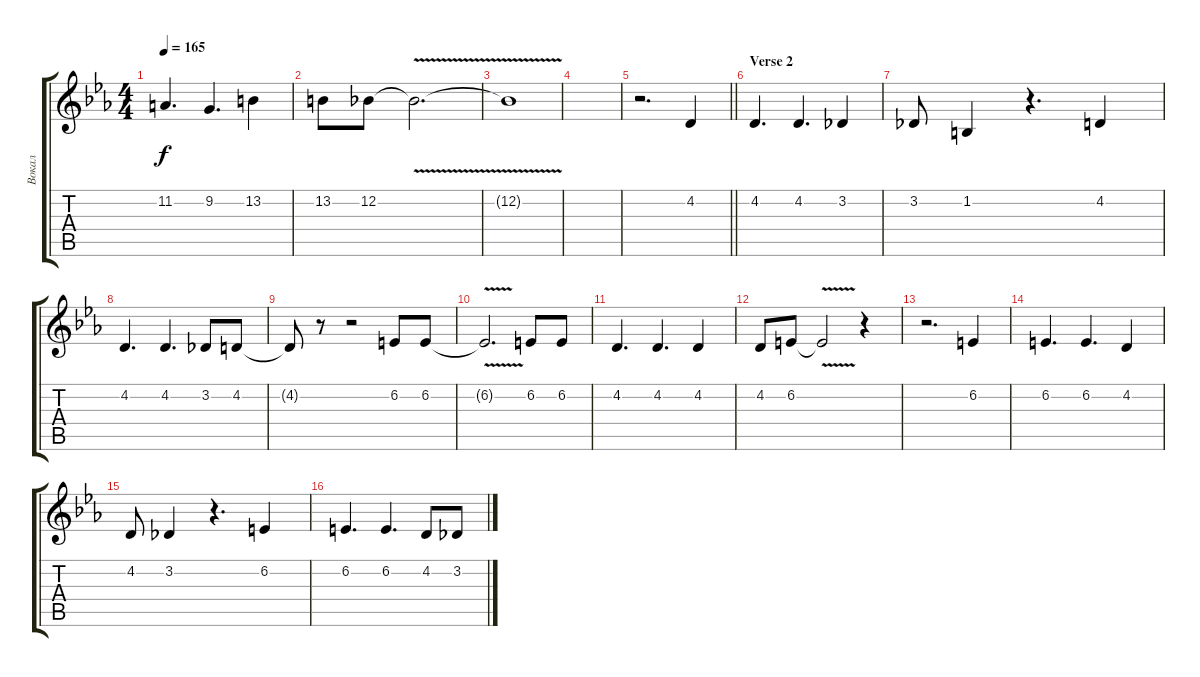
\track ("Вокал" "Вокал") {instrument trumpet}
\staff {score tabs}
\tuning (Eb4 Bb3 Gb3 Db3 Ab2 Eb2) {hide}
\ts (4 4)
\tempo 165
\clef g2
\ks cminor
11.2.4{d dy f} 9.2.4{d} 13.2.4 |
13.2.8 12.2.8 12.2{v t}.2{d} |
12.2{t}.1 |
|
\barLineRight lightlight
r.2{d} 4.2.4 |
\section ("" "Verse 2")
4.2.4{d} 4.2.4{d} 3.2.4 |
3.2.8 1.2.4 r.4{d} 4.2.4 |
4.2.4{d} 4.2.4{d} 3.2.8 4.2.8 |
4.2{t}.8 r.8 r.2 6.2.8 6.2.8 |
6.2{v t}.2{d} 6.2.8 6.2.8 |
4.2.4{d} 4.2.4{d} 4.2.4 |
4.2.8 6.2.8 6.2{v t}.2 r.4 |
r.2{d} 6.2.4 |
6.2.4{d} 6.2.4{d} 4.2.4 |
4.2.8 3.2.4 r.4{d} 6.2.4 |
6.2.4{d} 6.2.4{d} 4.2.8 3.2.8
